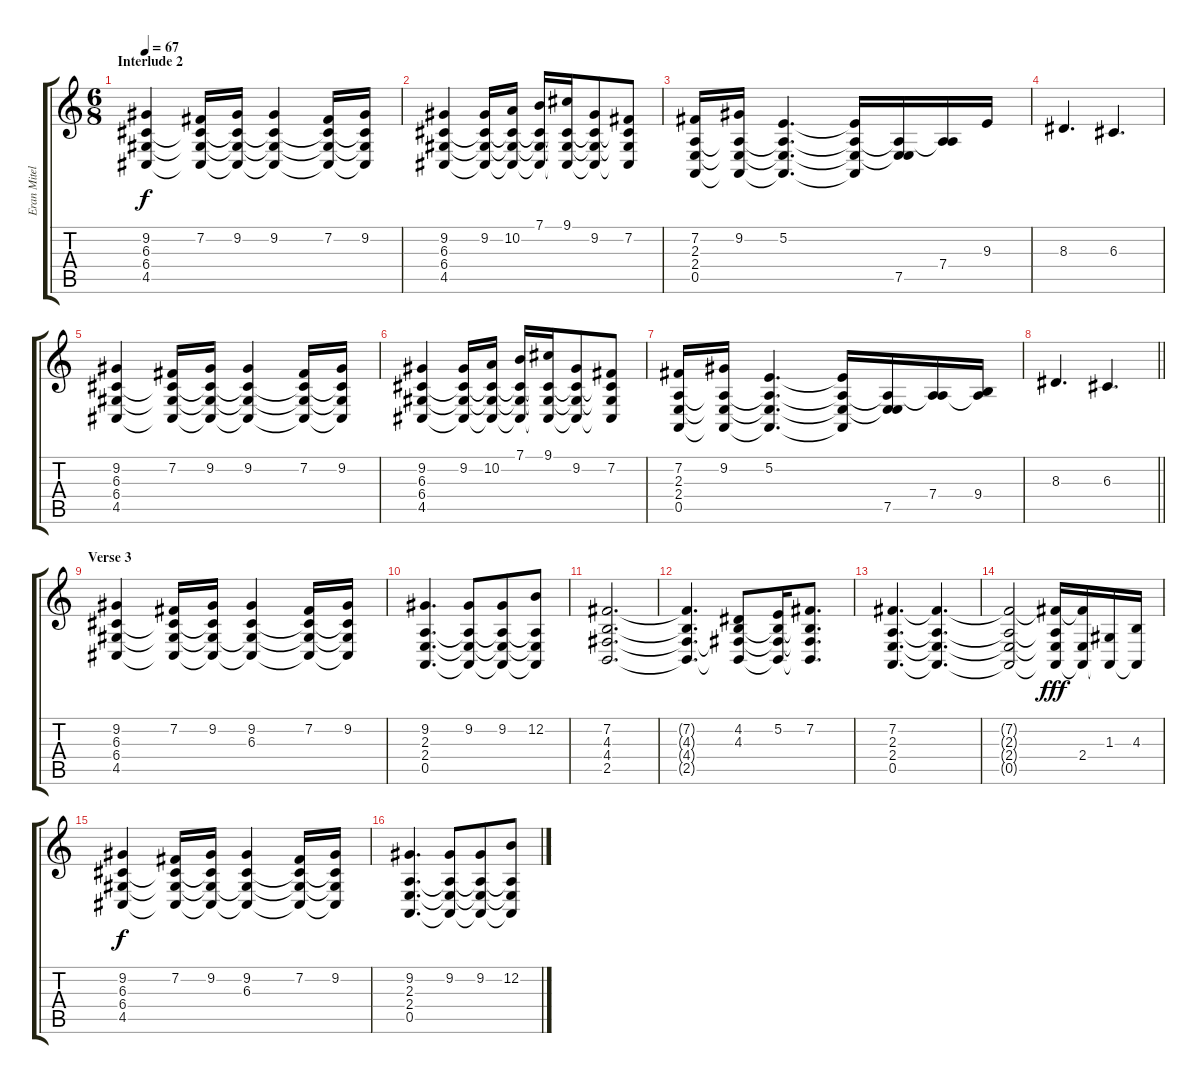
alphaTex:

\track ("Eran Mitelman (Piano)" "Eran Mitel") {instrument acousticgrandpiano}
\staff {score tabs}
\tuning (E4 B3 G3 D3 A2 E2) {hide}
\ts (6 8)
\section ("" "Interlude 2")
\tempo 67
\clef g2
\ks c
(9.2 6.3 6.4 4.5).4{dy f volume 13} (7.2 6.3{t} 6.4{t} 4.5{t}).16 (9.2 6.3{t} 6.4{t} 4.5{t}).16 (9.2 6.3{t} 6.4{t} 4.5{t}).4 (7.2 6.3{t} 6.4{t} 4.5{t}).16 (9.2 6.3{t} 6.4{t} 4.5{t}).16 |
(9.2 6.3 6.4 4.5).4 (9.2 6.3{t} 6.4{t} 4.5{t}).16 (10.2 6.3{t} 6.4{t} 4.5{t}).16 (7.1 6.3{t} 6.4{t} 4.5{t}).16 (9.1 6.3{t} 6.4{t} 4.5{t}).16 (9.2 6.3{t} 6.4{t} 4.5{t}).8 (7.2 6.3{t} 6.4{t} 4.5{t}).8 |
(7.2 2.3 2.4 0.5).16 (9.2 2.3{t} 2.4{t} 0.5{t}).16 (5.2 2.3{t} 2.4{t} 0.5{t}).4{d} (5.2{t} 2.3{t} 2.4{t} 0.5{t}).16 (2.3{t} 2.4{t} 7.5).16 (2.3{t} 7.4).16 9.3.16 |
8.3.4{d} 6.3.4{d} |
(9.2 6.3 6.4 4.5).4 (7.2 6.3{t} 6.4{t} 4.5{t}).16 (9.2 6.3{t} 6.4{t} 4.5{t}).16 (9.2 6.3{t} 6.4{t} 4.5{t}).4 (7.2 6.3{t} 6.4{t} 4.5{t}).16 (9.2 6.3{t} 6.4{t} 4.5{t}).16 |
(9.2 6.3 6.4 4.5).4 (9.2 6.3{t} 6.4{t} 4.5{t}).16 (10.2 6.3{t} 6.4{t} 4.5{t}).16 (7.1 6.3{t} 6.4{t} 4.5{t}).16 (9.1 6.3{t} 6.4{t} 4.5{t}).16 (9.2 6.3{t} 6.4{t} 4.5{t}).8 (7.2 6.3{t} 6.4{t} 4.5{t}).8 |
(7.2 2.3 2.4 0.5).16 (9.2 2.3{t} 2.4{t} 0.5{t}).16 (5.2 2.3{t} 2.4{t} 0.5{t}).4{d} (5.2{t} 2.3{t} 2.4{t} 0.5{t}).16 (2.3{t} 2.4{t} 7.5).16 (2.3{t} 7.4).16 (2.3{t} 9.4).16 |
\barLineRight lightlight
8.3.4{d} 6.3.4{d} |
\section ("" "Verse 3")
(9.2 6.3 6.4 4.5).4 (7.2 6.3{t} 6.4{t} 4.5{t}).16 (9.2 6.3{t} 6.4{t} 4.5{t}).16 (9.2 6.3 6.4{t} 4.5{t}).4 (7.2 6.3{t} 6.4{t} 4.5{t}).16 (9.2 6.3{t} 6.4{t} 4.5{t}).16 |
(9.2 2.3 2.4 0.5).4{d} (9.2 2.3{t} 2.4{t} 0.5{t}).8 (9.2 2.3{t} 2.4{t} 0.5{t}).8 (12.2 2.3{t} 2.4{t} 0.5{t}).8 |
(7.2 4.3 4.4 2.5).2{d} |
(7.2{t} 4.3{t} 4.4{t} 2.5{t}).4{d} (4.2 4.3 4.4{t} 2.5{t}).8 (5.2 4.3{t} 4.4{t} 2.5{t}).16 (7.2 4.3{t} 4.4{t} 2.5{t}).8{d} |
(7.2 2.3 2.4 0.5).4{d} (7.2{t} 2.3{t} 2.4{t} 0.5{t}).4{d} |
(7.2{t} 2.3{t} 2.4{t} 0.5{t}).2 (7.2{t} 2.3{t} 2.4{t} 0.5{t}).16{dy fff} (7.2{t} 2.4 0.5{t}).16 (1.3 0.5{t}).16 (4.3 0.5{t}).16 |
(9.2 6.3 6.4 4.5).4{dy f} (7.2 6.3{t} 6.4{t} 4.5{t}).16 (9.2 6.3{t} 6.4{t} 4.5{t}).16 (9.2 6.3 6.4{t} 4.5{t}).4 (7.2 6.3{t} 6.4{t} 4.5{t}).16 (9.2 6.3{t} 6.4{t} 4.5{t}).16 |
(9.2 2.3 2.4 0.5).4{d} (9.2 2.3{t} 2.4{t} 0.5{t}).8 (9.2 2.3{t} 2.4{t} 0.5{t}).8 (12.2 2.3{t} 2.4{t} 0.5{t}).8
